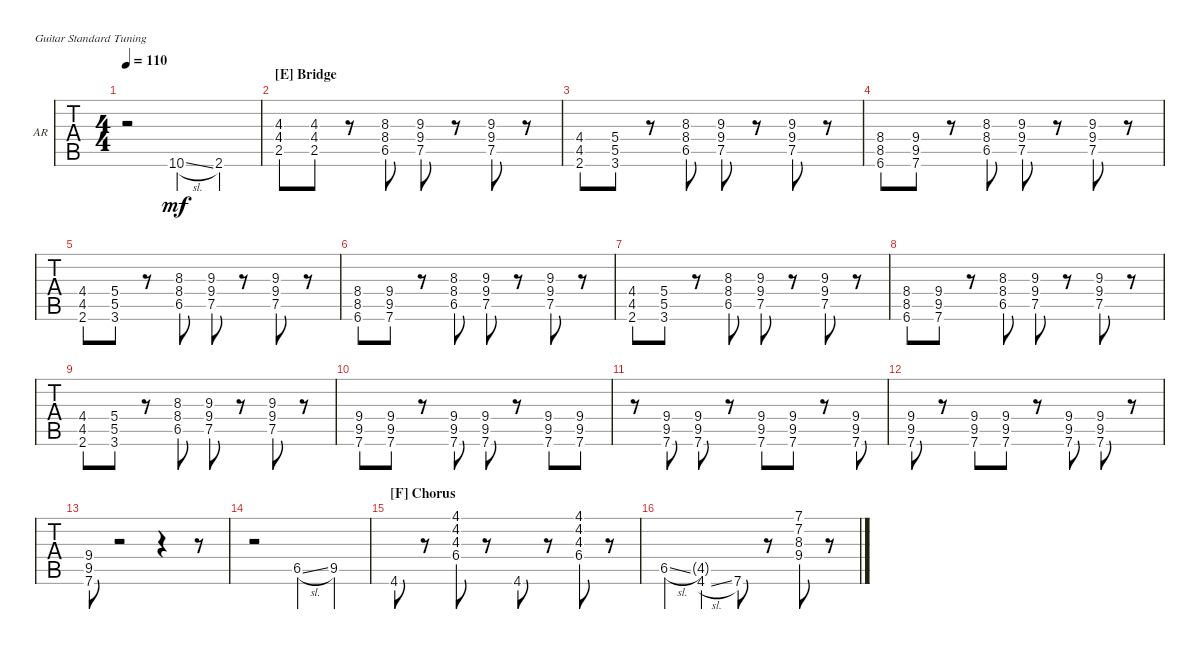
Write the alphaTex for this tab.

\defaultSystemsLayout 4
\bracketExtendMode groupsimilarinstruments
\firstSystemTrackNameOrientation horizontal
\otherSystemsTrackNameOrientation horizontal
\track ("Andy Ross" "AR") {instrument acousticguitarsteel}
\staff {tabs}
\tuning (E4 B3 G3 D3 A2 E2)
\ts (4 4)
\tempo 110
\clef g2
\ks c
r.2{dy mf} 10.6{sl}.4 2.6.4 |
\section ("E" "Bridge")
(2.5 4.4 4.3).8 (2.5 4.4 4.3).8 r.8 (6.5 8.4 8.3).8 (7.5 9.4 9.3).8 r.8 (7.5 9.4 9.3).8 r.8 |
(2.6 4.5 4.4).8 (3.6 5.5 5.4).8 r.8 (6.5 8.4 8.3).8 (7.5 9.4 9.3).8 r.8 (7.5 9.4 9.3).8 r.8 |
(6.6 8.4 8.5).8 (7.6 9.5 9.4).8 r.8 (6.5 8.4 8.3).8 (7.5 9.4 9.3).8 r.8 (7.5 9.4 9.3).8 r.8 |
(2.6 4.5 4.4).8 (3.6 5.5 5.4).8 r.8 (6.5 8.4 8.3).8 (7.5 9.4 9.3).8 r.8 (7.5 9.4 9.3).8 r.8 |
(6.6 8.4 8.5).8 (7.6 9.5 9.4).8 r.8 (6.5 8.4 8.3).8 (7.5 9.4 9.3).8 r.8 (7.5 9.4 9.3).8 r.8 |
(2.6 4.5 4.4).8 (3.6 5.5 5.4).8 r.8 (6.5 8.4 8.3).8 (7.5 9.4 9.3).8 r.8 (7.5 9.4 9.3).8 r.8 |
(6.6 8.4 8.5).8 (7.6 9.5 9.4).8 r.8 (6.5 8.4 8.3).8 (7.5 9.4 9.3).8 r.8 (7.5 9.4 9.3).8 r.8 |
(2.6 4.5 4.4).8 (3.6 5.5 5.4).8 r.8 (6.5 8.4 8.3).8 (7.5 9.4 9.3).8 r.8 (7.5 9.4 9.3).8 r.8 |
(7.6 9.5 9.4).8 (7.6 9.5 9.4).8 r.8 (7.6 9.5 9.4).8 (7.6 9.5 9.4).8 r.8 (7.6 9.5 9.4).8 (7.6 9.5 9.4).8 |
r.8 (7.6 9.5 9.4).8 (7.6 9.5 9.4).8 r.8 (7.6 9.5 9.4).8 (7.6 9.5 9.4).8 r.8 (7.6 9.5 9.4).8 |
(7.6 9.5 9.4).8 r.8 (7.6 9.5 9.4).8 (7.6 9.5 9.4).8 r.8 (7.6 9.5 9.4).8 (7.6 9.5 9.4).8 r.8 |
(7.6 9.5 9.4).8 r.2 r.4 r.8 |
r.2 6.5{sl}.4 9.5.4 |
\section ("F" "Chorus")
4.6.8 r.8 (6.4 4.3 4.2 4.1).8 r.8 4.6.8 r.8 (6.4 4.3 4.2 4.1).8 r.8 |
6.5{sl}.4 (4.6{sl} 4.5{g}).4 7.6.8 r.8 (9.4 8.3 7.2 7.1).8 r.8
